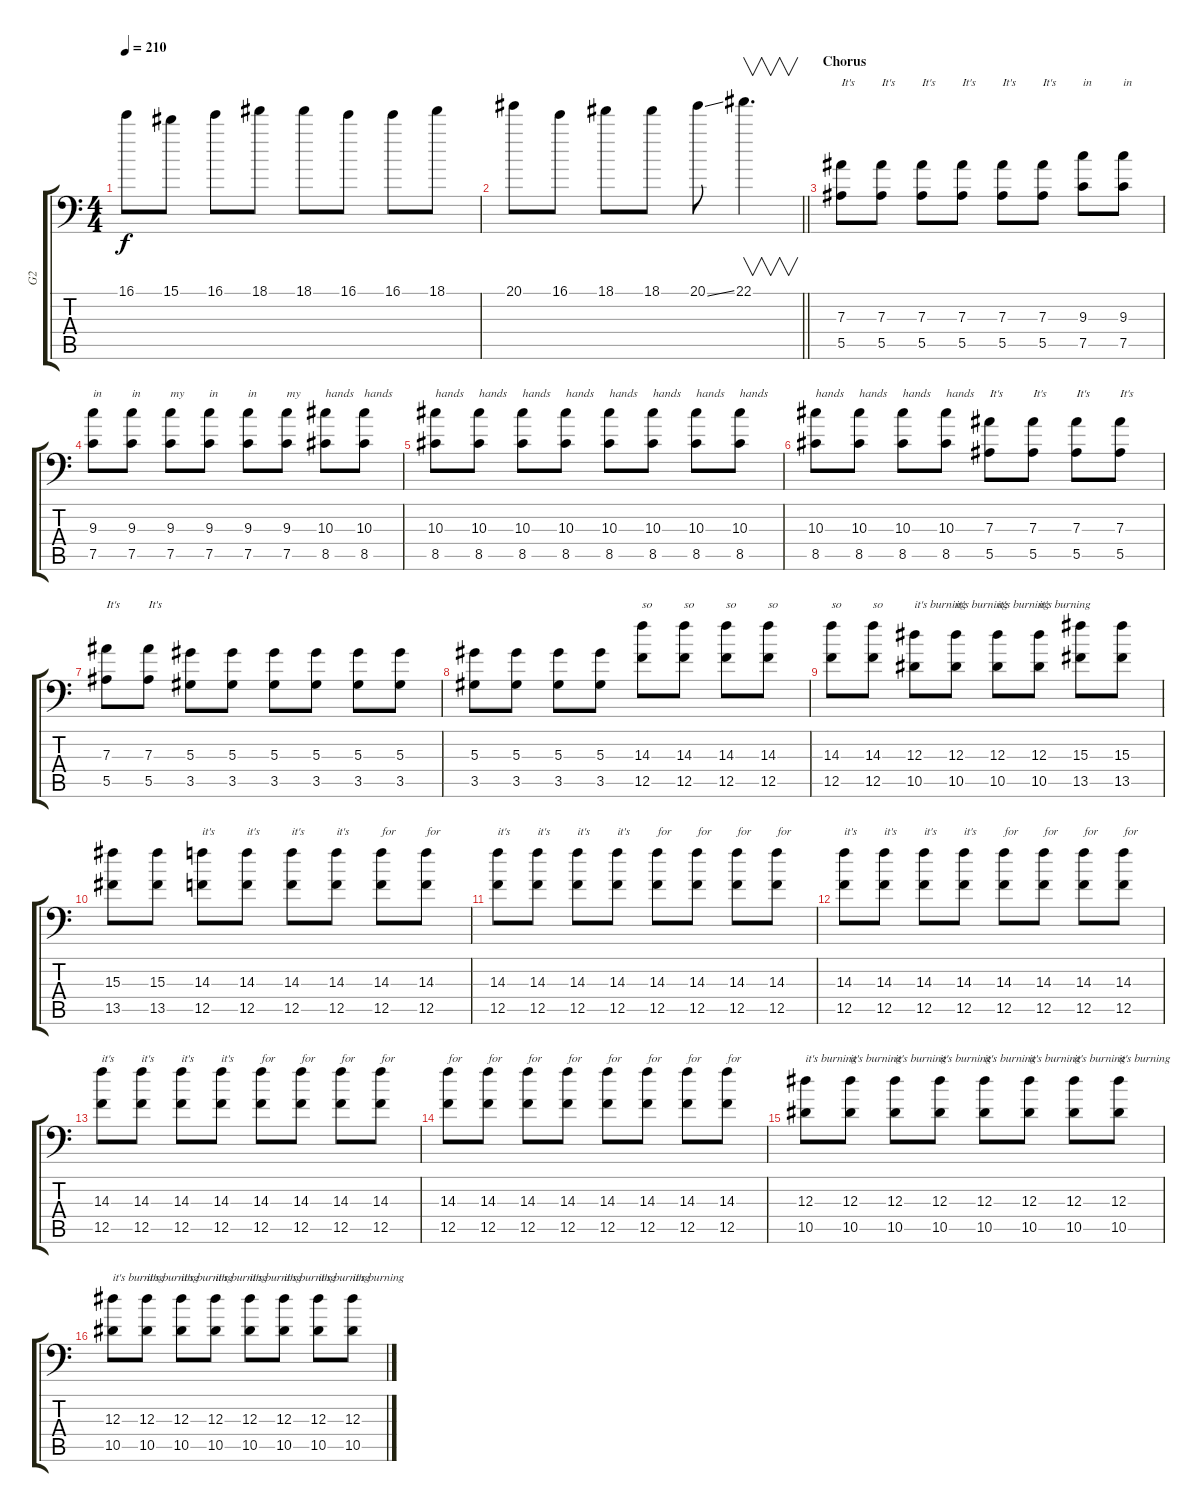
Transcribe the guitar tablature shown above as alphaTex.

\track ("G2" "G2") {solo instrument distortionguitar}
\staff {score tabs}
\tuning (C4 G3 Eb3 Bb2 F2 Bb1) {hide}
\ts (4 4)
\tempo 210
\clef f4
\ks c
16.1{t}.8{dy f} 15.1.8 16.1.8 18.1.8 18.1.8 16.1.8 16.1.8 18.1.8 |
\barLineRight lightlight
20.1.8 16.1.8 18.1.8 18.1.8 20.1{ss}.8 22.1.4{v d} |
\section ("" "Chorus")
(7.3 5.5).8{txt "It's"} (7.3 5.5).8{txt "It's"} (7.3 5.5).8{txt "It's"} (7.3 5.5).8{txt "It's"} (7.3 5.5).8{txt "It's"} (7.3 5.5).8{txt "It's"} (9.3 7.5).8{txt "in"} (9.3 7.5).8{txt "in"} |
(9.3 7.5).8{txt "in"} (9.3 7.5).8{txt "in"} (9.3 7.5).8{txt "my "} (9.3 7.5).8{txt "in"} (9.3 7.5).8{txt "in"} (9.3 7.5).8{txt "my "} (10.3 8.5).8{txt "hands"} (10.3 8.5).8{txt "hands"} |
(10.3 8.5).8{txt "hands"} (10.3 8.5).8{txt "hands"} (10.3 8.5).8{txt "hands"} (10.3 8.5).8{txt "hands"} (10.3 8.5).8{txt "hands"} (10.3 8.5).8{txt "hands"} (10.3 8.5).8{txt "hands"} (10.3 8.5).8{txt "hands"} |
(10.3 8.5).8{txt "hands"} (10.3 8.5).8{txt "hands"} (10.3 8.5).8{txt "hands"} (10.3 8.5).8{txt "hands"} (7.3 5.5).8{txt "It's"} (7.3 5.5).8{txt "It's"} (7.3 5.5).8{txt "It's"} (7.3 5.5).8{txt "It's"} |
(7.3 5.5).8{txt "It's"} (7.3 5.5).8{txt "It's"} (5.3 3.5).8 (5.3 3.5).8 (5.3 3.5).8 (5.3 3.5).8 (5.3 3.5).8 (5.3 3.5).8 |
(5.3 3.5).8 (5.3 3.5).8 (5.3 3.5).8 (5.3 3.5).8 (14.3 12.5).8{txt "so"} (14.3 12.5).8{txt "so"} (14.3 12.5).8{txt "so"} (14.3 12.5).8{txt "so"} |
(14.3 12.5).8{txt "so"} (14.3 12.5).8{txt "so"} (12.3 10.5).8{txt "it's burning"} (12.3 10.5).8{txt "it's burning"} (12.3 10.5).8{txt "it's burning"} (12.3 10.5).8{txt "it's burning"} (15.3 13.5).8 (15.3 13.5).8 |
(15.3 13.5).8 (15.3 13.5).8 (14.3 12.5).8{txt "it's "} (14.3 12.5).8{txt "it's "} (14.3 12.5).8{txt "it's "} (14.3 12.5).8{txt "it's "} (14.3 12.5).8{txt "for"} (14.3 12.5).8{txt "for"} |
(14.3 12.5).8{txt "it's "} (14.3 12.5).8{txt "it's "} (14.3 12.5).8{txt "it's "} (14.3 12.5).8{txt "it's "} (14.3 12.5).8{txt "for"} (14.3 12.5).8{txt "for"} (14.3 12.5).8{txt "for"} (14.3 12.5).8{txt "for"} |
(14.3 12.5).8{txt "it's "} (14.3 12.5).8{txt "it's "} (14.3 12.5).8{txt "it's "} (14.3 12.5).8{txt "it's "} (14.3 12.5).8{txt "for"} (14.3 12.5).8{txt "for"} (14.3 12.5).8{txt "for"} (14.3 12.5).8{txt "for"} |
(14.3 12.5).8{txt "it's "} (14.3 12.5).8{txt "it's "} (14.3 12.5).8{txt "it's "} (14.3 12.5).8{txt "it's "} (14.3 12.5).8{txt "for"} (14.3 12.5).8{txt "for"} (14.3 12.5).8{txt "for"} (14.3 12.5).8{txt "for"} |
(14.3 12.5).8{txt "for"} (14.3 12.5).8{txt "for"} (14.3 12.5).8{txt "for"} (14.3 12.5).8{txt "for"} (14.3 12.5).8{txt "for"} (14.3 12.5).8{txt "for"} (14.3 12.5).8{txt "for"} (14.3 12.5).8{txt "for"} |
(12.3 10.5).8{txt "it's burning"} (12.3 10.5).8{txt "it's burning"} (12.3 10.5).8{txt "it's burning"} (12.3 10.5).8{txt "it's burning"} (12.3 10.5).8{txt "it's burning"} (12.3 10.5).8{txt "it's burning"} (12.3 10.5).8{txt "it's burning"} (12.3 10.5).8{txt "it's burning"} |
(12.3 10.5).8{txt "it's burning"} (12.3 10.5).8{txt "it's burning"} (12.3 10.5).8{txt "it's burning"} (12.3 10.5).8{txt "it's burning"} (12.3 10.5).8{txt "it's burning"} (12.3 10.5).8{txt "it's burning"} (12.3 10.5).8{txt "it's burning"} (12.3 10.5).8{txt "it's burning"}
